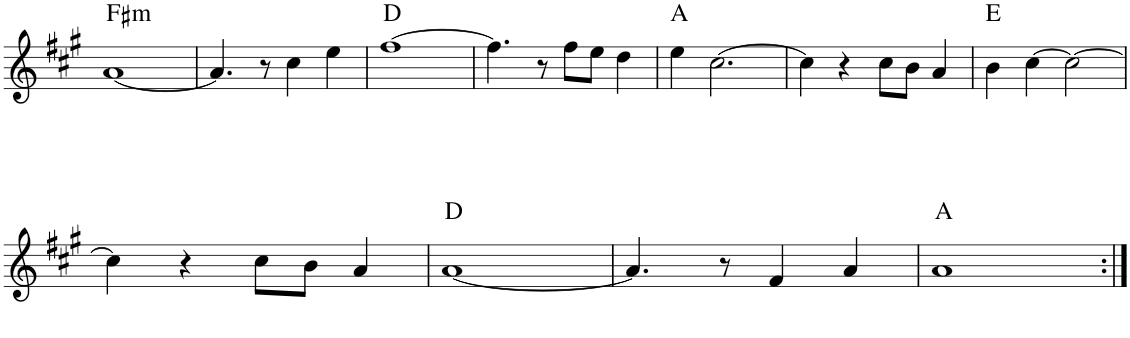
**kern	**harte
*part1	*part1
*staff1	*
*I"Piano	*
*I'Pno.	*
!!LO:PB:g=z
*clefG2	*
*k[f#c#g#]	*
*M4/4	*
=54	=54
!	!LO:H:kt=m
[1a	F#:min
=55	=55
4.a/]	.
8r	.
4cc#\	.
4ee\	.
=56	=56
[1ff#	D:maj
=57	=57
4.ff#\]	.
8r	.
8ff#\L	.
8ee\J	.
4dd\	.
=58	=58
4ee\	A:maj
[2.cc#\	.
=59	=59
4cc#\]	.
4r	.
8cc#\L	.
8b\J	.
4a/	.
=60	=60
4b\	E:maj
[4cc#\	.
2cc#\_	.
!!LO:LB:g=z
=61	=61
4cc#\]	.
4r	.
8cc#\L	.
8b\J	.
4a/	.
=62	=62
[1a	D:maj
=63	=63
4.a/]	.
8r	.
4f#/	.
4a/	.
=64	=64
1a	A:maj
=:|!	=:|!
*-	*-
